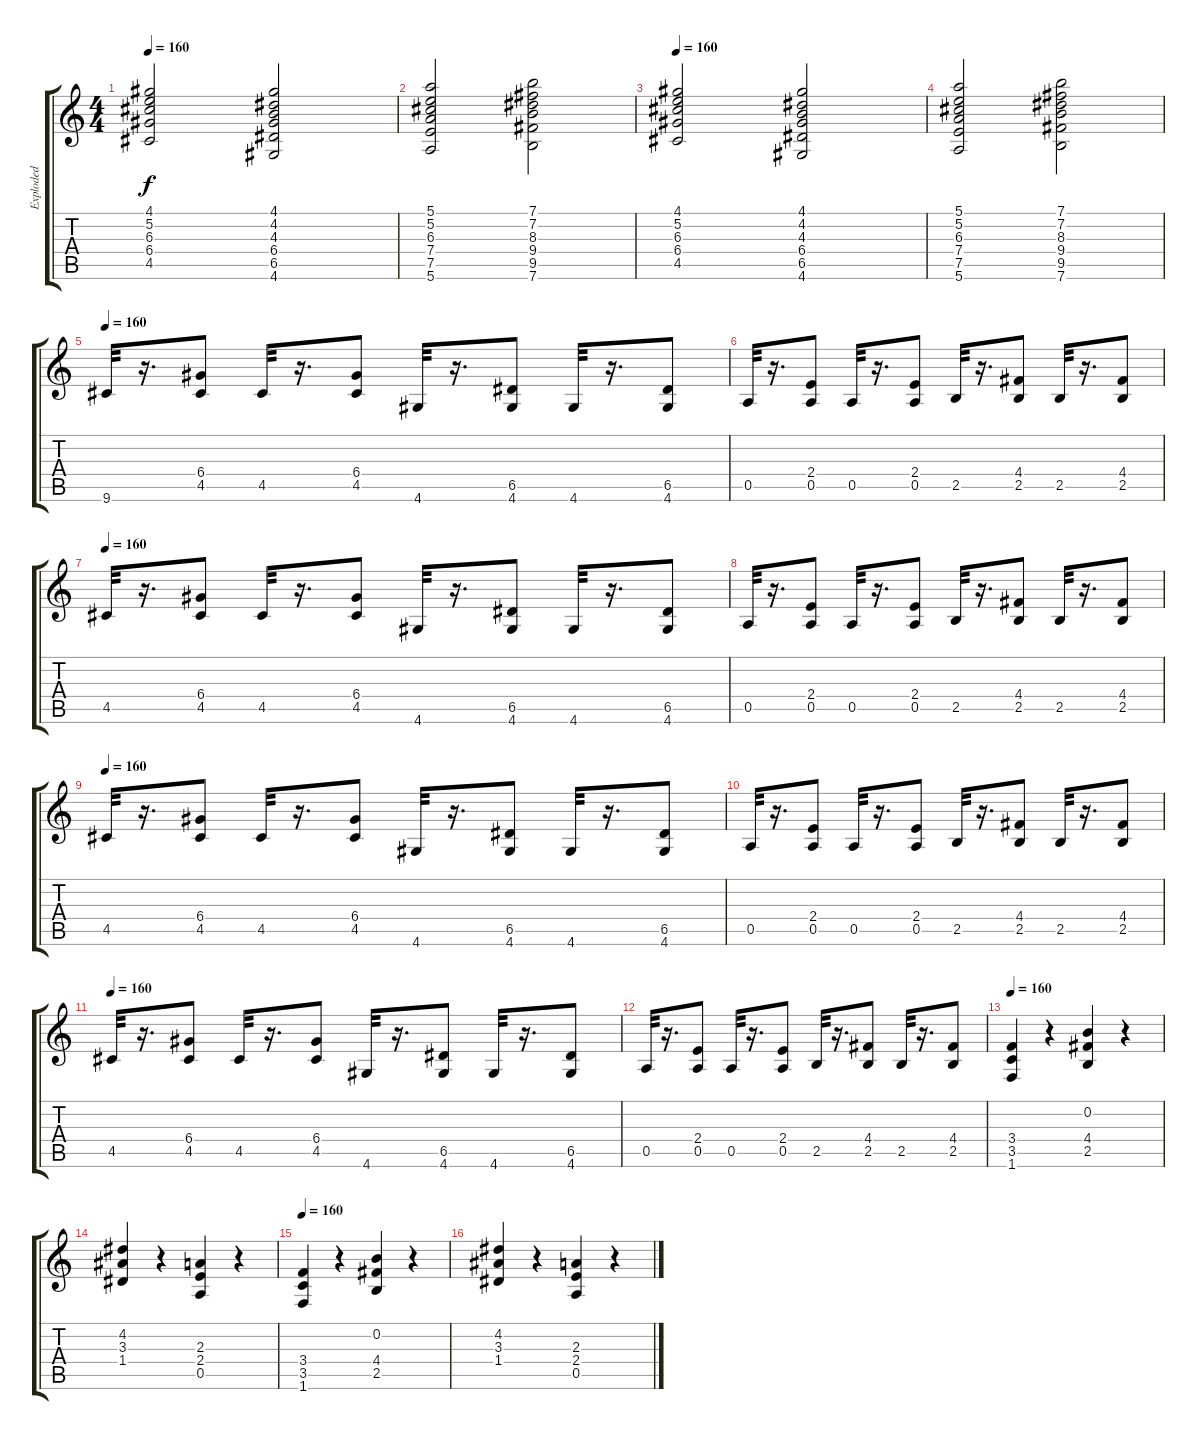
\track ("Exploded" "Exploded") {instrument distortionguitar}
\staff {score tabs}
\tuning (E4 B3 G3 D3 A2 E2) {hide}
\ts (4 4)
\tempo 160
\clef g2
\ks c
(4.1 5.2 6.3 6.4 4.5).2{dy f} (4.1 4.2 4.3 6.4 6.5 4.6).2 |
(5.1 5.2 6.3 7.4 7.5 5.6).2 (7.1 7.2 8.3 9.4 9.5 7.6).2 |
\tempo 160
(4.1 5.2 6.3 6.4 4.5).2 (4.1 4.2 4.3 6.4 6.5 4.6).2 |
(5.1 5.2 6.3 7.4 7.5 5.6).2 (7.1 7.2 8.3 9.4 9.5 7.6).2 |
\tempo 160
9.6.32 r.16{d} (6.4 4.5).8 4.5.32 r.16{d} (6.4 4.5).8 4.6.32 r.16{d} (6.5 4.6).8 4.6.32 r.16{d} (6.5 4.6).8 |
0.5.32 r.16{d} (2.4 0.5).8 0.5.32 r.16{d} (2.4 0.5).8 2.5.32 r.16{d} (4.4 2.5).8 2.5.32 r.16{d} (4.4 2.5).8 |
\tempo 160
4.5.32 r.16{d} (6.4 4.5).8 4.5.32 r.16{d} (6.4 4.5).8 4.6.32 r.16{d} (6.5 4.6).8 4.6.32 r.16{d} (6.5 4.6).8 |
0.5.32 r.16{d} (2.4 0.5).8 0.5.32 r.16{d} (2.4 0.5).8 2.5.32 r.16{d} (4.4 2.5).8 2.5.32 r.16{d} (4.4 2.5).8 |
\tempo 160
4.5.32 r.16{d} (6.4 4.5).8 4.5.32 r.16{d} (6.4 4.5).8 4.6.32 r.16{d} (6.5 4.6).8 4.6.32 r.16{d} (6.5 4.6).8 |
0.5.32 r.16{d} (2.4 0.5).8 0.5.32 r.16{d} (2.4 0.5).8 2.5.32 r.16{d} (4.4 2.5).8 2.5.32 r.16{d} (4.4 2.5).8 |
\tempo 160
4.5.32 r.16{d} (6.4 4.5).8 4.5.32 r.16{d} (6.4 4.5).8 4.6.32 r.16{d} (6.5 4.6).8 4.6.32 r.16{d} (6.5 4.6).8 |
0.5.32 r.16{d} (2.4 0.5).8 0.5.32 r.16{d} (2.4 0.5).8 2.5.32 r.16{d} (4.4 2.5).8 2.5.32 r.16{d} (4.4 2.5).8 |
\tempo 160
(3.4 3.5 1.6).4 r.4 (0.2 4.4 2.5).4 r.4 |
(4.2 3.3 1.4).4 r.4 (2.3 2.4 0.5).4 r.4 |
\tempo 160
(3.4 3.5 1.6).4 r.4 (0.2 4.4 2.5).4 r.4 |
(4.2 3.3 1.4).4 r.4 (2.3 2.4 0.5).4 r.4
